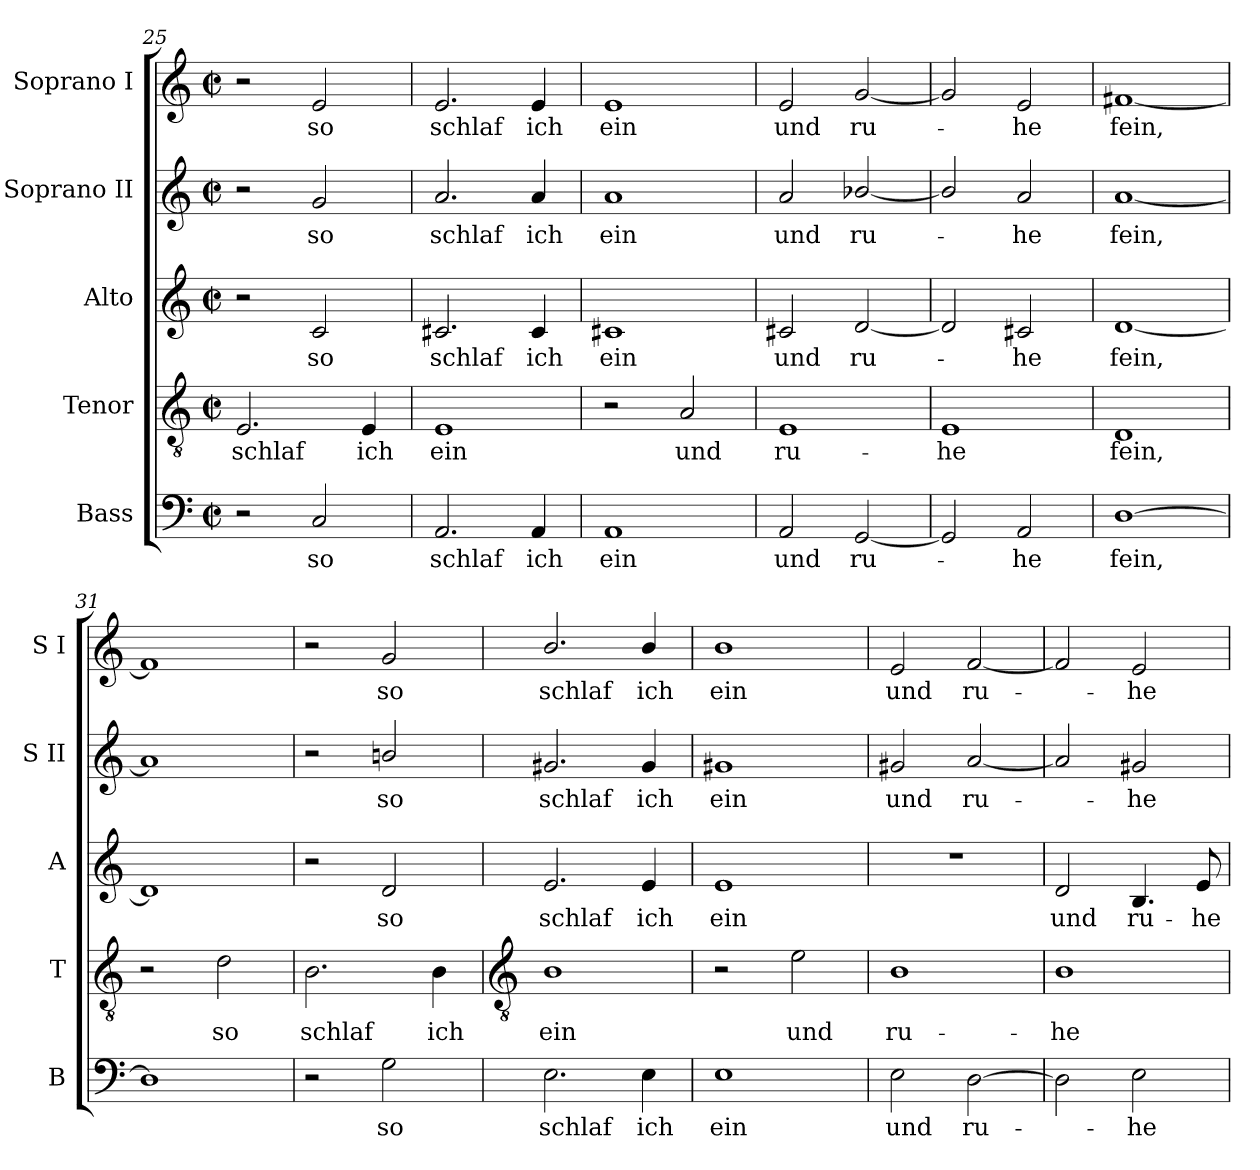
**kern	**text	**kern	**text	**kern	**text	**kern	**text	**kern	**text
*part5	*part5	*part4	*part4	*part3	*part3	*part2	*part2	*part1	*part1
*staff5	*staff5	*staff4	*staff4	*staff3	*staff3	*staff2	*staff2	*staff1	*staff1
*I"Bass	*	*I"Tenor	*	*I"Alto	*	*I"Soprano II	*	*I"Soprano I	*
*I'B	*	*I'T	*	*I'A	*	*I'S II	*	*I'S I	*
!!LO:LB:g=z
*clefF4	*	*clefGv2	*	*clefG2	*	*clefG2	*	*clefG2	*
*k[]	*	*k[]	*	*k[]	*	*k[]	*	*k[]	*
*C:	*	*C:	*	*C:	*	*C:	*	*C:	*
*M2/2	*	*M2/2	*	*M2/2	*	*M2/2	*	*M2/2	*
*met(c|)	*	*met(c|)	*	*met(c|)	*	*met(c|)	*	*met(c|)	*
=25	=25	=25	=25	=25	=25	=25	=25	=25	=25
!	!	!	!LO:LY:b	!	!	!	!	!	!
2r	.	2.E	schlaf	2r	.	2r	.	2r	.
!	!LO:LY:b	!	!	!	!LO:LY:b	!	!LO:LY:b	!	!LO:LY:b
2C	so	.	.	2c	so	2g	so	2e	so
!	!	!	!LO:LY:b	!	!	!	!	!	!
.	.	4E	ich	.	.	.	.	.	.
=26	=26	=26	=26	=26	=26	=26	=26	=26	=26
!	!LO:LY:b	!	!LO:LY:b	!	!LO:LY:b	!	!LO:LY:b	!	!LO:LY:b
2.AA	schlaf	1E	ein	2.c#X	schlaf	2.a	schlaf	2.e	schlaf
!	!LO:LY:b	!	!	!	!LO:LY:b	!	!LO:LY:b	!	!LO:LY:b
4AA	ich	.	.	4c#	ich	4a	ich	4e	ich
=27	=27	=27	=27	=27	=27	=27	=27	=27	=27
!	!LO:LY:b	!	!	!	!LO:LY:b	!	!LO:LY:b	!	!LO:LY:b
1AA	ein	2r	.	1c#X	ein	1a	ein	1e	ein
!	!	!	!LO:LY:b	!	!	!	!	!	!
.	.	2A	und	.	.	.	.	.	.
=28	=28	=28	=28	=28	=28	=28	=28	=28	=28
!	!LO:LY:b	!	!LO:LY:b	!	!LO:LY:b	!	!LO:LY:b	!	!LO:LY:b
2AA	und	1E	ru-	2c#X	und	2a	und	2e	und
!	!LO:LY:b	!	!	!	!LO:LY:b	!	!LO:LY:b	!	!LO:LY:b
[2GG	ru-	.	.	[2d	ru-	[2b-X/	ru-	[2g	ru-
=29	=29	=29	=29	=29	=29	=29	=29	=29	=29
!	!	!	!LO:LY:b	!	!	!	!	!	!
2GG]	.	1E	-he	2d]	.	2b-/]	.	2g]	.
!	!LO:LY:b	!	!	!	!LO:LY:b	!	!LO:LY:b	!	!LO:LY:b
2AA	he	.	.	2c#X	he	2a	he	2e	he
=30	=30	=30	=30	=30	=30	=30	=30	=30	=30
!	!LO:LY:b	!	!LO:LY:b	!	!LO:LY:b	!	!LO:LY:b	!	!LO:LY:b
[1D	fein,	1D	fein,	[1d	fein,	[1a	fein,	[1f#X	fein,
=31	=31	=31	=31	=31	=31	=31	=31	=31	=31
1D]	.	2r	.	1d]	.	1a]	.	1f#]	.
!	!	!	!LO:LY:b	!	!	!	!	!	!
.	.	2d	so	.	.	.	.	.	.
=32	=32	=32	=32	=32	=32	=32	=32	=32	=32
!	!	!	!LO:LY:b	!	!	!	!	!	!
2r	.	2.B	schlaf	2r	.	2r	.	2r	.
!	!LO:LY:b	!	!	!	!LO:LY:b	!	!LO:LY:b	!	!LO:LY:b
2G	so	.	.	2d	so	2bn/	so	2g	so
!	!	!	!LO:LY:b	!	!	!	!	!	!
.	.	4B	ich	.	.	.	.	.	.
!!LO:LB:g=z
=33	=33	=33	=33	=33	=33	=33	=33	=33	=33
*	*	*clefGv2	*	*	*	*	*	*	*
!	!LO:LY:b	!	!LO:LY:b	!	!LO:LY:b	!	!LO:LY:b	!	!LO:LY:b
2.E	schlaf	1B	ein	2.e	schlaf	2.g#X	schlaf	2.b/	schlaf
!	!LO:LY:b	!	!	!	!LO:LY:b	!	!LO:LY:b	!	!LO:LY:b
4E	ich	.	.	4e	ich	4g#	ich	4b/	ich
=34	=34	=34	=34	=34	=34	=34	=34	=34	=34
!	!LO:LY:b	!	!	!	!LO:LY:b	!	!LO:LY:b	!	!LO:LY:b
1E	ein	2r	.	1e	ein	1g#X	ein	1b	ein
!	!	!	!LO:LY:b	!	!	!	!	!	!
.	.	2e	und	.	.	.	.	.	.
=35	=35	=35	=35	=35	=35	=35	=35	=35	=35
!	!LO:LY:b	!	!LO:LY:b	!	!	!	!LO:LY:b	!	!LO:LY:b
2E	und	1B	ru-	1r	.	2g#X	und	2e	und
!	!LO:LY:b	!	!	!	!	!	!LO:LY:b	!	!LO:LY:b
[2D	ru-	.	.	.	.	[2a	ru-	[2f	ru-
=36	=36	=36	=36	=36	=36	=36	=36	=36	=36
!	!	!	!LO:LY:b	!	!LO:LY:b	!	!	!	!
2D]	.	1B	-he	2d	und	2a]	.	2f]	.
!	!LO:LY:b	!	!	!	!LO:LY:b	!	!LO:LY:b	!	!LO:LY:b
2E	he	.	.	4.B	ru-	2g#X	he	2e	he
!	!	!	!	!	!LO:LY:b	!	!	!	!
.	.	.	.	8e	-he	.	.	.	.
=	=	=	=	=	=	=	=	=	=
*-	*-	*-	*-	*-	*-	*-	*-	*-	*-
